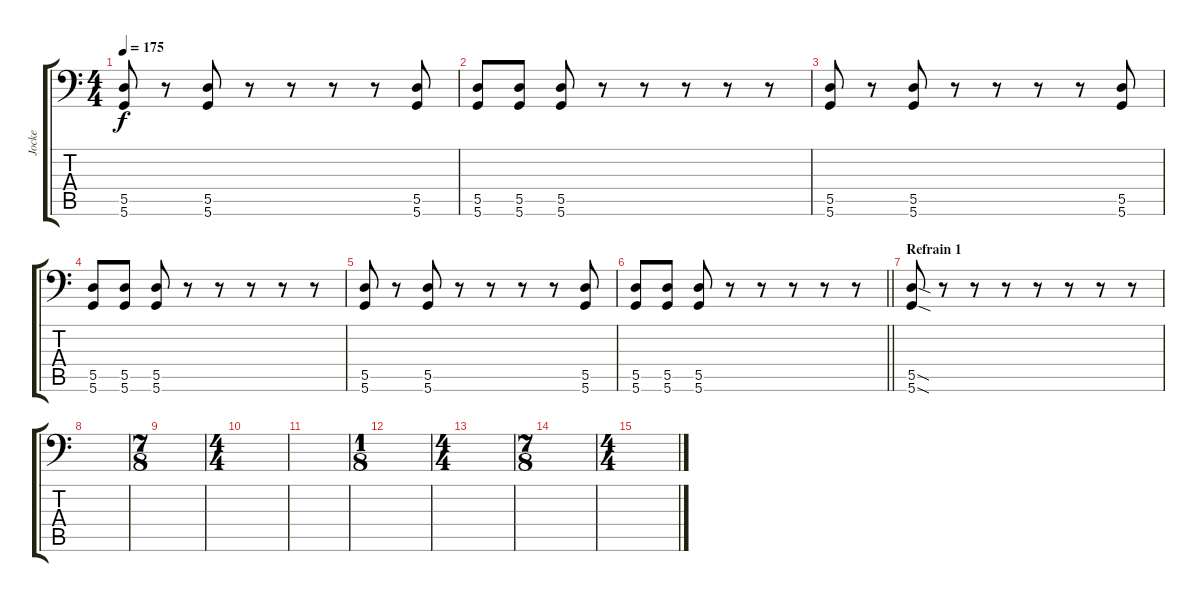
\track ("Jocke" "Jocke") {instrument synthbass1}
\staff {score tabs}
\tuning (E3 B2 G2 D2 A1 D1) {hide}
\ts (4 4)
\tempo 175
\clef f4
\ks c
(5.5 5.6).8{dy f} r.8 (5.5 5.6).8 r.8 r.8 r.8 r.8 (5.5 5.6).8 |
(5.5 5.6).8 (5.5 5.6).8 (5.5 5.6).8 r.8 r.8 r.8 r.8 r.8 |
(5.5 5.6).8 r.8 (5.5 5.6).8 r.8 r.8 r.8 r.8 (5.5 5.6).8 |
(5.5 5.6).8 (5.5 5.6).8 (5.5 5.6).8 r.8 r.8 r.8 r.8 r.8 |
(5.5 5.6).8 r.8 (5.5 5.6).8 r.8 r.8 r.8 r.8 (5.5 5.6).8 |
\barLineRight lightlight
(5.5 5.6).8 (5.5 5.6).8 (5.5 5.6).8 r.8 r.8 r.8 r.8 r.8 |
\section ("" "Refrain 1")
(5.5{sod} 5.6{sod}).8 r.8 r.8 r.8 r.8 r.8 r.8 r.8 |
|
\ts (7 8)
|
\ts (4 4)
|
|
\ts (1 8)
|
\ts (4 4)
|
\ts (7 8)
|
\ts (4 4)
